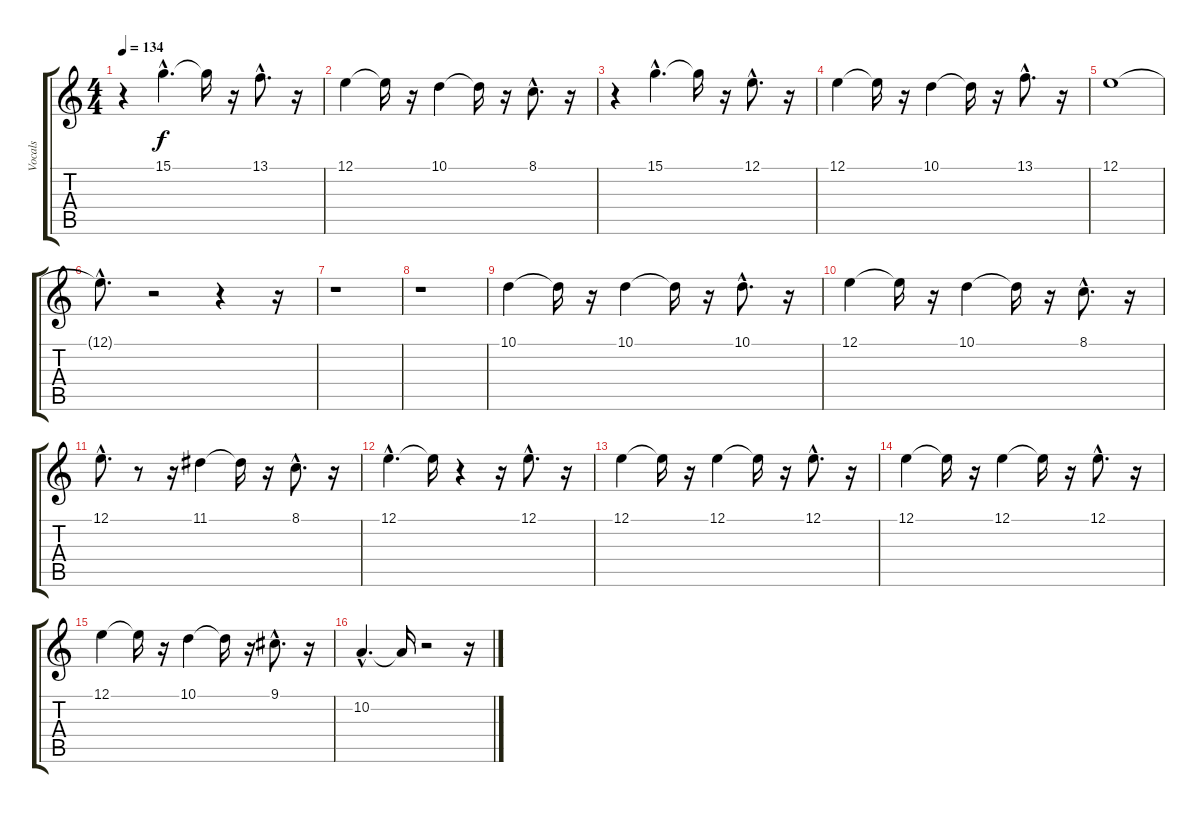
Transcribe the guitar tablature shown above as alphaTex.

\track ("Vocals" "Vocals") {instrument choiraahs}
\staff {score tabs}
\tuning (E4 B3 G3 D3 A2 E2) {hide}
\ts (4 4)
\tempo 134
\clef g2
\ks c
r.4{dy f} 15.1{hac}.4{d} 15.1{t}.16 r.16 13.1{hac}.8{d} r.16 |
12.1.4 12.1{t}.16 r.16 10.1.4 10.1{t}.16 r.16 8.1{hac}.8{d} r.16 |
r.4 15.1{hac}.4{d} 15.1{t}.16 r.16 12.1{hac}.8{d} r.16 |
12.1.4 12.1{t}.16 r.16 10.1.4 10.1{t}.16 r.16 13.1{hac}.8{d} r.16 |
12.1.1 |
12.1{hac t}.8{d} r.2 r.4 r.16 |
r.1 |
r.1 |
10.1.4 10.1{t}.16 r.16 10.1.4 10.1{t}.16 r.16 10.1{hac}.8{d} r.16 |
12.1.4 12.1{t}.16 r.16 10.1.4 10.1{t}.16 r.16 8.1{hac}.8{d} r.16 |
12.1{hac}.8{d} r.8 r.16 11.1.4 11.1{t}.16 r.16 8.1{hac}.8{d} r.16 |
12.1{hac}.4{d} 12.1{t}.16 r.4 r.16 12.1{hac}.8{d} r.16 |
12.1.4 12.1{t}.16 r.16 12.1.4 12.1{t}.16 r.16 12.1{hac}.8{d} r.16 |
12.1.4 12.1{t}.16 r.16 12.1.4 12.1{t}.16 r.16 12.1{hac}.8{d} r.16 |
12.1.4 12.1{t}.16 r.16 10.1.4 10.1{t}.16 r.16 9.1{hac}.8{d} r.16 |
10.2{hac}.4{d} 10.2{t}.16 r.2 r.16
